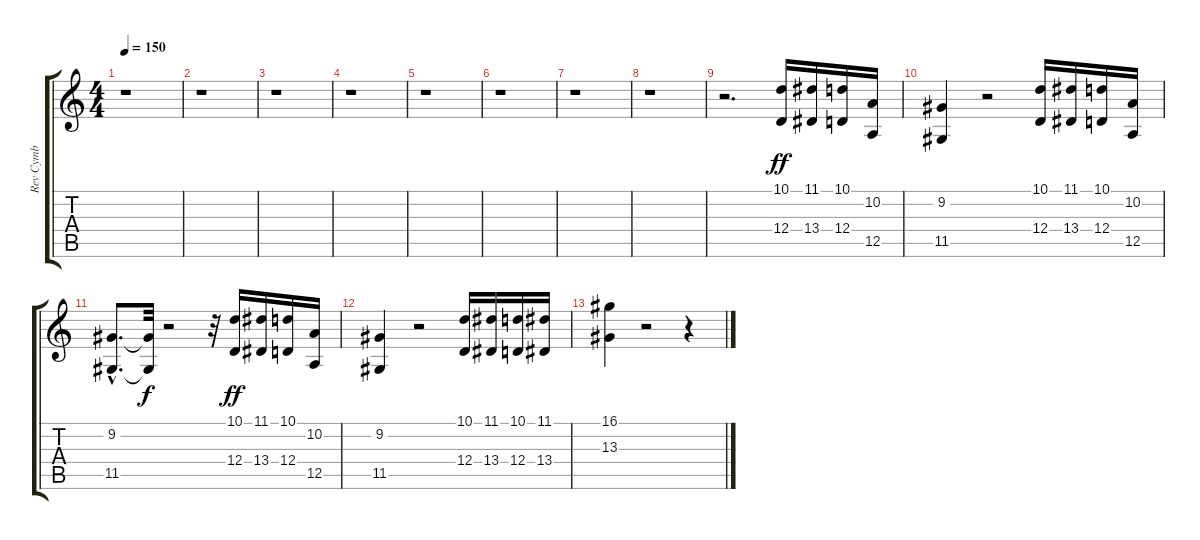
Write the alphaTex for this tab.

\track ("Rev Cymb" "Rev Cymb") {instrument oboe}
\staff {score tabs}
\tuning (E4 B3 G3 D3 A2 E2) {hide}
\ts (4 4)
\tempo 150
\clef g2
\ks c
r.1{dy ff instrument oboe} |
r.1 |
r.1 |
r.1 |
r.1 |
r.1 |
r.1 |
r.1 |
r.2{d} (10.1 12.4).16 (11.1 13.4).16 (10.1 12.4).16 (10.2 12.5).16 |
(9.2 11.5).4 r.2 (10.1 12.4).16 (11.1 13.4).16 (10.1 12.4).16 (10.2 12.5).16 |
(9.2{hac} 11.5{hac}).8{d} (9.2{t} 11.5{t}).32{dy f} r.2 r.32 (10.1 12.4).16{dy ff} (11.1 13.4).16 (10.1 12.4).16 (10.2 12.5).16 |
(9.2 11.5).4 r.2 (10.1 12.4).16 (11.1 13.4).16 (10.1 12.4).16 (11.1 13.4).16 |
(16.1 13.3).4 r.2 r.4
